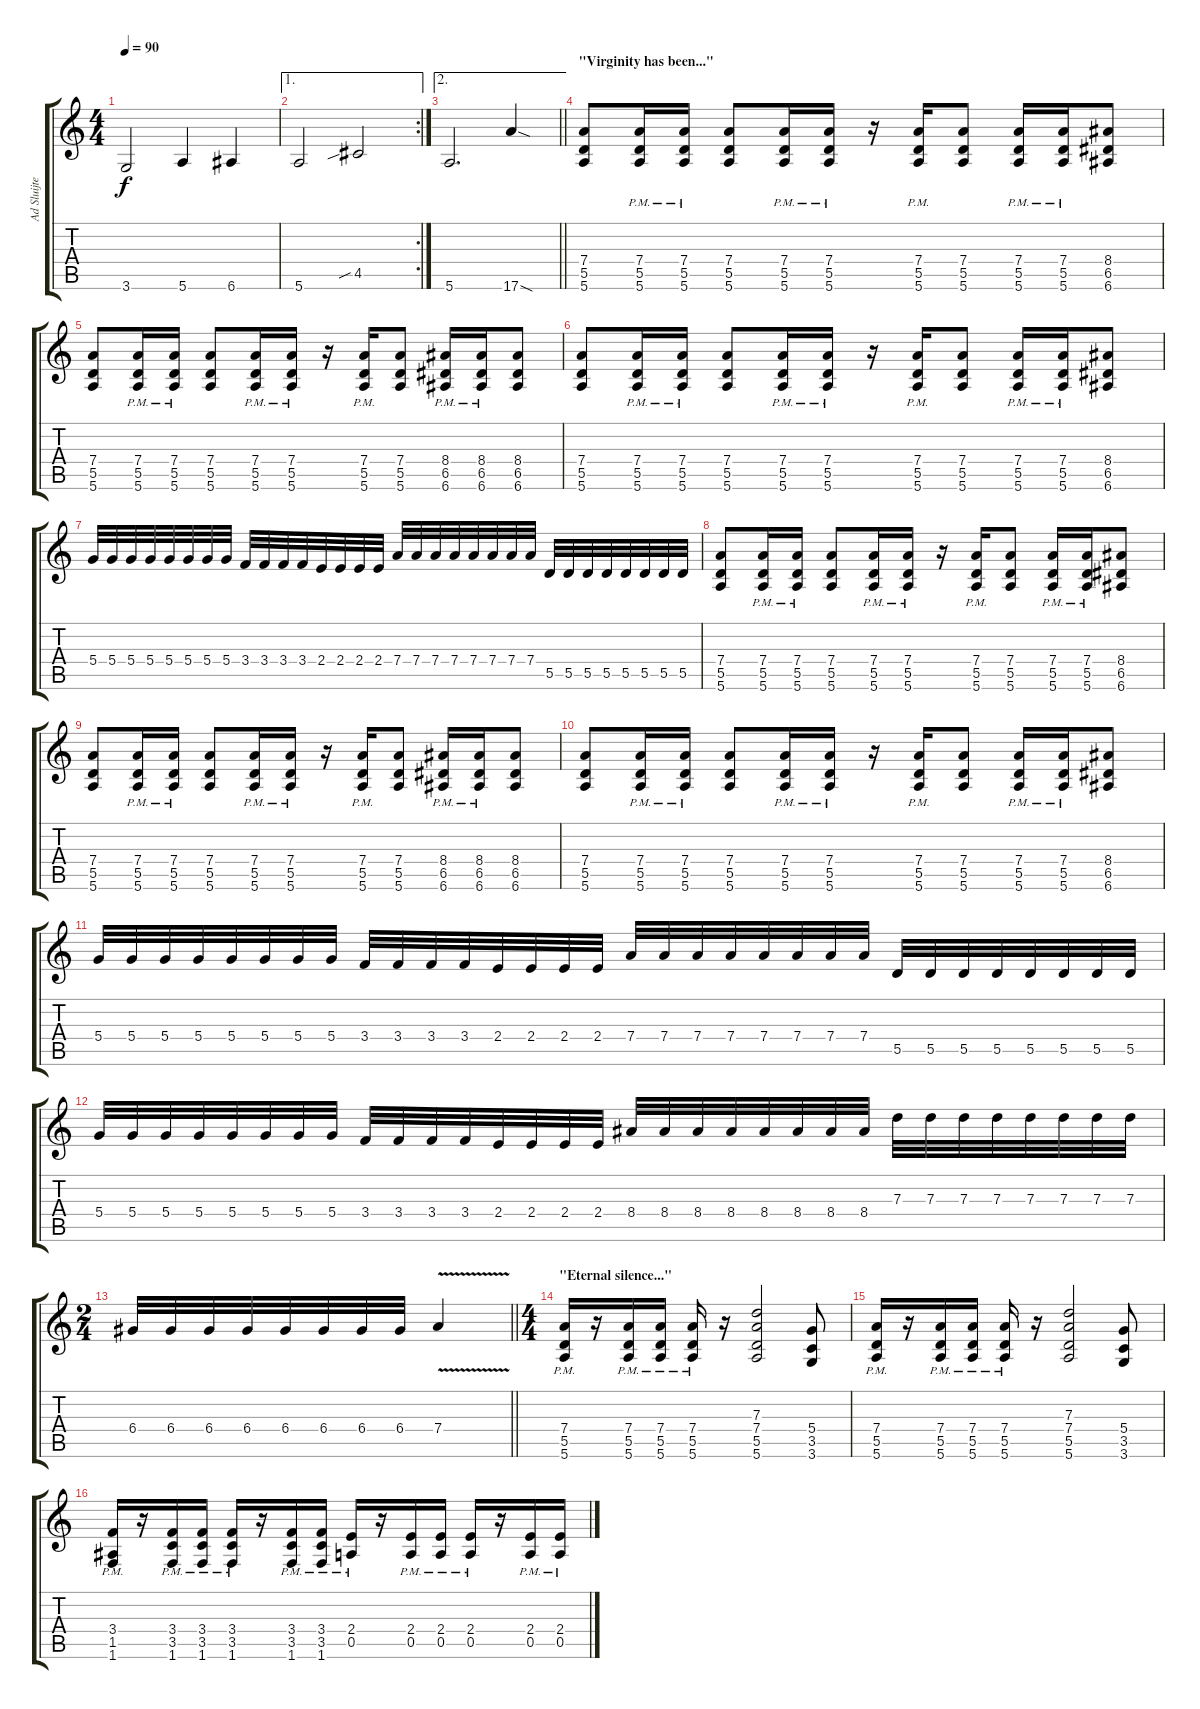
\track ("Ad Sluijter" "Ad Sluijte") {instrument distortionguitar}
\staff {score tabs}
\tuning (E4 B3 G3 D3 A2 E2) {hide}
\ts (4 4)
\tempo 90
\clef g2
\ks c
3.6.2{dy f} 5.6.4 6.6.4 |
\ae 1
\rc 2
5.6.2 4.5{sib}.2 |
\ae 2
\barLineRight lightlight
5.6.2{d} 17.6{sod}.4 |
\section ("" "\"Virginity has been...\"")
(7.4 5.5 5.6).8 (7.4{pm} 5.5{pm} 5.6{pm}).16 (7.4{pm} 5.5{pm} 5.6{pm}).16 (7.4 5.5 5.6).8 (7.4{pm} 5.5{pm} 5.6{pm}).16 (7.4{pm} 5.5{pm} 5.6{pm}).16 r.16 (7.4{pm} 5.5{pm} 5.6{pm}).16 (7.4 5.5 5.6).8 (7.4{pm} 5.5{pm} 5.6{pm}).16 (7.4{pm} 5.5{pm} 5.6{pm}).16 (8.4 6.5 6.6).8 |
(7.4 5.5 5.6).8 (7.4{pm} 5.5{pm} 5.6{pm}).16 (7.4{pm} 5.5{pm} 5.6{pm}).16 (7.4 5.5 5.6).8 (7.4{pm} 5.5{pm} 5.6{pm}).16 (7.4{pm} 5.5{pm} 5.6{pm}).16 r.16 (7.4{pm} 5.5{pm} 5.6{pm}).16 (7.4 5.5 5.6).8 (8.4{pm} 6.5{pm} 6.6{pm}).16 (8.4{pm} 6.5{pm} 6.6{pm}).16 (8.4 6.5 6.6).8 |
(7.4 5.5 5.6).8 (7.4{pm} 5.5{pm} 5.6{pm}).16 (7.4{pm} 5.5{pm} 5.6{pm}).16 (7.4 5.5 5.6).8 (7.4{pm} 5.5{pm} 5.6{pm}).16 (7.4{pm} 5.5{pm} 5.6{pm}).16 r.16 (7.4{pm} 5.5{pm} 5.6{pm}).16 (7.4 5.5 5.6).8 (7.4{pm} 5.5{pm} 5.6{pm}).16 (7.4{pm} 5.5{pm} 5.6{pm}).16 (8.4 6.5 6.6).8 |
5.4.32 5.4.32 5.4.32 5.4.32 5.4.32 5.4.32 5.4.32 5.4.32 3.4.32 3.4.32 3.4.32 3.4.32 2.4.32 2.4.32 2.4.32 2.4.32 7.4.32 7.4.32 7.4.32 7.4.32 7.4.32 7.4.32 7.4.32 7.4.32 5.5.32 5.5.32 5.5.32 5.5.32 5.5.32 5.5.32 5.5.32 5.5.32 |
(7.4 5.5 5.6).8 (7.4{pm} 5.5{pm} 5.6{pm}).16 (7.4{pm} 5.5{pm} 5.6{pm}).16 (7.4 5.5 5.6).8 (7.4{pm} 5.5{pm} 5.6{pm}).16 (7.4{pm} 5.5{pm} 5.6{pm}).16 r.16 (7.4{pm} 5.5{pm} 5.6{pm}).16 (7.4 5.5 5.6).8 (7.4{pm} 5.5{pm} 5.6{pm}).16 (7.4{pm} 5.5{pm} 5.6{pm}).16 (8.4 6.5 6.6).8 |
(7.4 5.5 5.6).8 (7.4{pm} 5.5{pm} 5.6{pm}).16 (7.4{pm} 5.5{pm} 5.6{pm}).16 (7.4 5.5 5.6).8 (7.4{pm} 5.5{pm} 5.6{pm}).16 (7.4{pm} 5.5{pm} 5.6{pm}).16 r.16 (7.4{pm} 5.5{pm} 5.6{pm}).16 (7.4 5.5 5.6).8 (8.4{pm} 6.5{pm} 6.6{pm}).16 (8.4{pm} 6.5{pm} 6.6{pm}).16 (8.4 6.5 6.6).8 |
(7.4 5.5 5.6).8 (7.4{pm} 5.5{pm} 5.6{pm}).16 (7.4{pm} 5.5{pm} 5.6{pm}).16 (7.4 5.5 5.6).8 (7.4{pm} 5.5{pm} 5.6{pm}).16 (7.4{pm} 5.5{pm} 5.6{pm}).16 r.16 (7.4{pm} 5.5{pm} 5.6{pm}).16 (7.4 5.5 5.6).8 (7.4{pm} 5.5{pm} 5.6{pm}).16 (7.4{pm} 5.5{pm} 5.6{pm}).16 (8.4 6.5 6.6).8 |
5.4.32 5.4.32 5.4.32 5.4.32 5.4.32 5.4.32 5.4.32 5.4.32 3.4.32 3.4.32 3.4.32 3.4.32 2.4.32 2.4.32 2.4.32 2.4.32 7.4.32 7.4.32 7.4.32 7.4.32 7.4.32 7.4.32 7.4.32 7.4.32 5.5.32 5.5.32 5.5.32 5.5.32 5.5.32 5.5.32 5.5.32 5.5.32 |
5.4.32 5.4.32 5.4.32 5.4.32 5.4.32 5.4.32 5.4.32 5.4.32 3.4.32 3.4.32 3.4.32 3.4.32 2.4.32 2.4.32 2.4.32 2.4.32 8.4.32 8.4.32 8.4.32 8.4.32 8.4.32 8.4.32 8.4.32 8.4.32 7.3.32 7.3.32 7.3.32 7.3.32 7.3.32 7.3.32 7.3.32 7.3.32 |
\ts (2 4)
\barLineRight lightlight
6.4.32 6.4.32 6.4.32 6.4.32 6.4.32 6.4.32 6.4.32 6.4.32 7.4{v}.4 |
\ts (4 4)
\section ("" "\"Eternal silence...\"")
(7.4{pm} 5.5{pm} 5.6{pm}).16 r.16 (7.4{pm} 5.5{pm} 5.6{pm}).16 (7.4{pm} 5.5{pm} 5.6{pm}).16 (7.4{pm} 5.5{pm} 5.6{pm}).16 r.16 (7.3 7.4 5.5 5.6).2 (5.4 3.5 3.6).8 |
(7.4{pm} 5.5{pm} 5.6{pm}).16 r.16 (7.4{pm} 5.5{pm} 5.6{pm}).16 (7.4{pm} 5.5{pm} 5.6{pm}).16 (7.4{pm} 5.5{pm} 5.6{pm}).16 r.16 (7.3 7.4 5.5 5.6).2 (5.4 3.5 3.6).8 |
(3.4{pm} 1.5{pm} 1.6{pm}).16 r.16 (3.4{pm} 3.5{pm} 1.6{pm}).16 (3.4{pm} 3.5{pm} 1.6{pm}).16 (3.4{pm} 3.5{pm} 1.6{pm}).16 r.16 (3.4{pm} 3.5{pm} 1.6{pm}).16 (3.4{pm} 3.5{pm} 1.6{pm}).16 (2.4{pm} 0.5{pm}).16 r.16 (2.4{pm} 0.5{pm}).16 (2.4{pm} 0.5{pm}).16 (2.4{pm} 0.5{pm}).16 r.16 (2.4{pm} 0.5{pm}).16 (2.4{pm} 0.5{pm}).16
